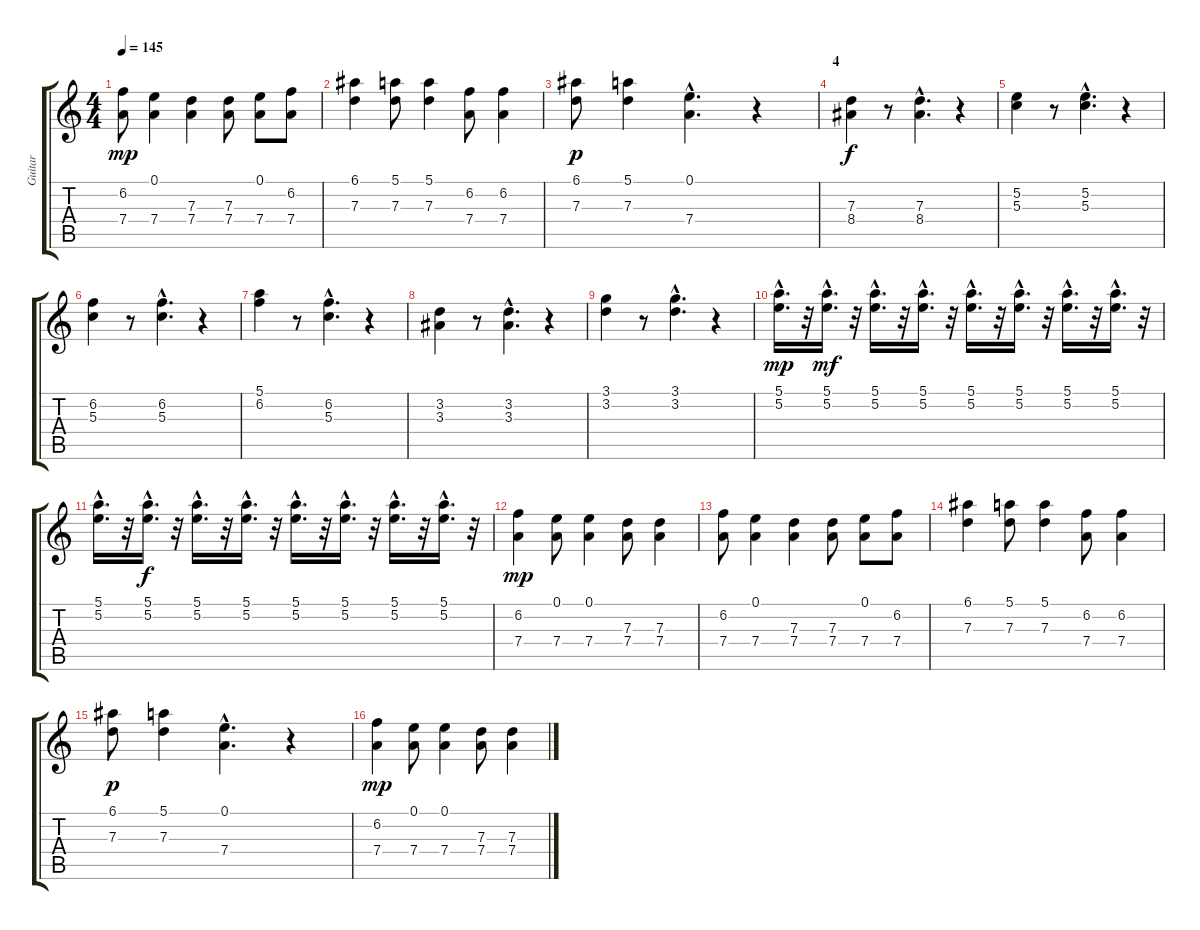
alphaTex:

\track ("Guitar" "Guitar") {instrument distortionguitar}
\staff {score tabs}
\tuning (E4 B3 G3 D3 A2 E2) {hide}
\ts (4 4)
\tempo 145
\clef g2
\ks c
(6.2 7.4).8{dy mp} (0.1 7.4).4 (7.3 7.4).4 (7.3 7.4).8 (0.1 7.4).8 (6.2 7.4).8 |
(6.1 7.3).4 (5.1 7.3).8 (5.1 7.3).4 (6.2 7.4).8 (6.2 7.4).4 |
(6.1 7.3).8{dy p} (5.1 7.3).4 (0.1{hac} 7.4{hac}).4{d} r.4 |
\section ("" "4")
(7.3 8.4).4{dy f} r.8 (7.3{hac} 8.4{hac}).4{d} r.4 |
(5.2 5.3).4 r.8 (5.2{hac} 5.3{hac}).4{d} r.4 |
(6.2 5.3).4 r.8 (6.2{hac} 5.3{hac}).4{d} r.4 |
(5.1 6.2).4 r.8 (6.2{hac} 5.3{hac}).4{d} r.4 |
(3.2 3.3).4 r.8 (3.2{hac} 3.3{hac}).4{d} r.4 |
(3.1 3.2).4 r.8 (3.1{hac} 3.2{hac}).4{d} r.4 |
(5.1{hac} 5.2{hac}).16{d dy mp} r.32 (5.1{hac} 5.2{hac}).16{d dy mf} r.32 (5.1{hac} 5.2{hac}).16{d} r.32 (5.1{hac} 5.2{hac}).16{d} r.32 (5.1{hac} 5.2{hac}).16{d} r.32 (5.1{hac} 5.2{hac}).16{d} r.32 (5.1{hac} 5.2{hac}).16{d} r.32 (5.1{hac} 5.2{hac}).16{d} r.32 |
(5.1{hac} 5.2{hac}).16{d} r.32 (5.1{hac} 5.2{hac}).16{d dy f} r.32 (5.1{hac} 5.2{hac}).16{d} r.32 (5.1{hac} 5.2{hac}).16{d} r.32 (5.1{hac} 5.2{hac}).16{d} r.32 (5.1{hac} 5.2{hac}).16{d} r.32 (5.1{hac} 5.2{hac}).16{d} r.32 (5.1{hac} 5.2{hac}).16{d} r.32 |
(6.2 7.4).4{dy mp} (0.1 7.4).8 (0.1 7.4).4 (7.3 7.4).8 (7.3 7.4).4 |
(6.2 7.4).8 (0.1 7.4).4 (7.3 7.4).4 (7.3 7.4).8 (0.1 7.4).8 (6.2 7.4).8 |
(6.1 7.3).4 (5.1 7.3).8 (5.1 7.3).4 (6.2 7.4).8 (6.2 7.4).4 |
(6.1 7.3).8{dy p} (5.1 7.3).4 (0.1{hac} 7.4{hac}).4{d} r.4 |
(6.2 7.4).4{dy mp} (0.1 7.4).8 (0.1 7.4).4 (7.3 7.4).8 (7.3 7.4).4
